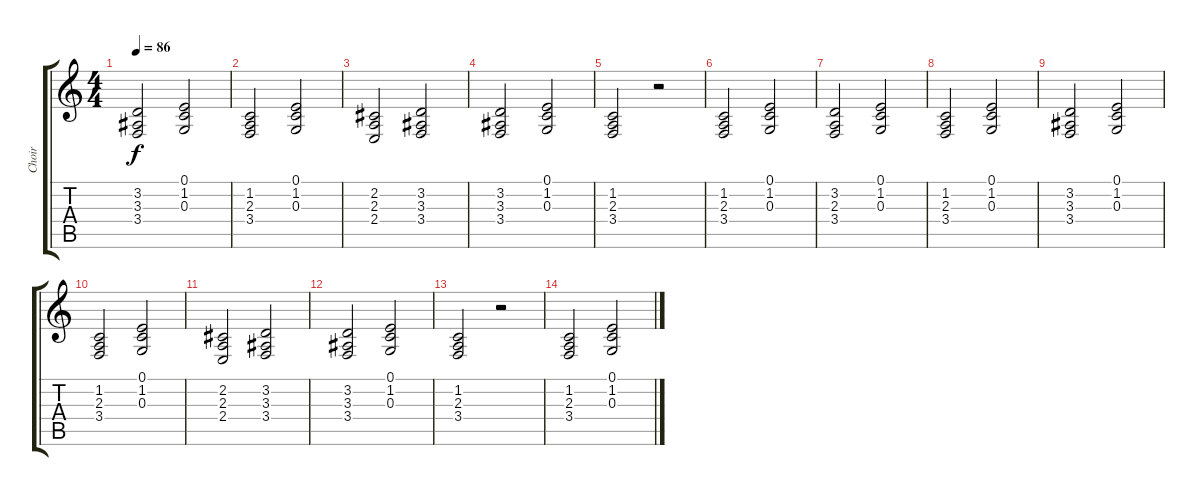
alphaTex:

\track ("Choir" "Choir") {instrument choiraahs}
\staff {score tabs}
\tuning (E4 B3 G3 D3 A2 E2) {hide}
\ts (4 4)
\tempo 86
\clef g2
\ks c
(3.2 3.3 3.4).2{dy f} (0.1 1.2 0.3).2 |
(1.2 2.3 3.4).2 (0.1 1.2 0.3).2 |
(2.2 2.3 2.4).2 (3.2 3.3 3.4).2 |
(3.2 3.3 3.4).2 (0.1 1.2 0.3).2 |
(1.2 2.3 3.4).2 r.2 |
(1.2 2.3 3.4).2{volume 5} (0.1 1.2 0.3).2 |
(3.2 2.3 3.4).2{volume 4} (0.1 1.2 0.3).2 |
(1.2 2.3 3.4).2{volume 3} (0.1 1.2 0.3).2 |
(3.2 3.3 3.4).2 (0.1 1.2 0.3).2 |
(1.2 2.3 3.4).2{volume 2} (0.1 1.2 0.3).2 |
(2.2 2.3 2.4).2 (3.2 3.3 3.4).2 |
(3.2 3.3 3.4).2{volume 1} (0.1 1.2 0.3).2 |
(1.2 2.3 3.4).2 r.2 |
(1.2 2.3 3.4).2 (0.1 1.2 0.3).2
